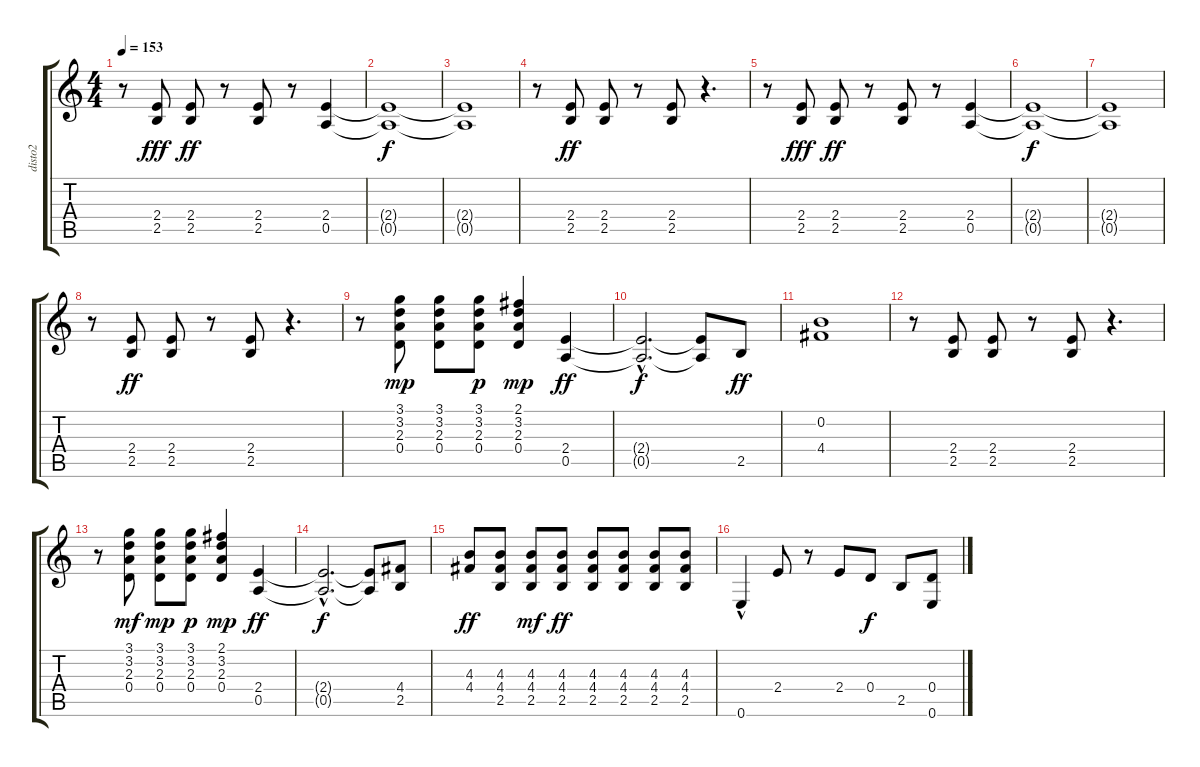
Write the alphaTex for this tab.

\track ("disto2" "disto2") {instrument distortionguitar}
\staff {score tabs}
\tuning (E4 B3 G3 D3 A2 E2) {hide}
\ts (4 4)
\tempo 153
\clef g2
\ks c
r.8{dy ff} (2.4 2.5).8{dy fff} (2.4 2.5).8{dy ff} r.8 (2.4 2.5).8 r.8 (2.4 0.5).4 |
(2.4{t} 0.5{t}).1{dy f} |
(2.4{t} 0.5{t}).1 |
r.8 (2.4 2.5).8{dy ff} (2.4 2.5).8 r.8 (2.4 2.5).8 r.4{d} |
r.8 (2.4 2.5).8{dy fff} (2.4 2.5).8{dy ff} r.8 (2.4 2.5).8 r.8 (2.4 0.5).4 |
(2.4{t} 0.5{t}).1{dy f} |
(2.4{t} 0.5{t}).1 |
r.8 (2.4 2.5).8{dy ff} (2.4 2.5).8 r.8 (2.4 2.5).8 r.4{d} |
r.8 (3.1 3.2 2.3 0.4).8{dy mp} (3.1 3.2 2.3 0.4).8 (3.1 3.2 2.3 0.4).8{dy p} (2.1 3.2 2.3 0.4).4{dy mp} (2.4 0.5).4{dy ff} |
(2.4{hac t} 0.5{hac t}).2{d dy f} (2.4{t} 0.5{t}).8 2.5.8{dy ff} |
(0.2 4.4).1 |
r.8 (2.4 2.5).8 (2.4 2.5).8 r.8 (2.4 2.5).8 r.4{d} |
r.8 (3.1 3.2 2.3 0.4).8{dy mf} (3.1 3.2 2.3 0.4).8{dy mp} (3.1 3.2 2.3 0.4).8{dy p} (2.1 3.2 2.3 0.4).4{dy mp} (2.4 0.5).4{dy ff} |
(2.4{hac t} 0.5{hac t}).2{d dy f} (2.4{t} 0.5{t}).8 (4.4 2.5).8 |
(4.3 4.4).8{dy ff} (4.3 4.4 2.5).8 (4.3 4.4 2.5).8{dy mf} (4.3 4.4 2.5).8{dy ff} (4.3 4.4 2.5).8 (4.3 4.4 2.5).8 (4.3 4.4 2.5).8 (4.3 4.4 2.5).8 |
0.6{hac}.4 2.4.8 r.8 2.4.8 0.4.8{dy f} 2.5.8 (0.4 0.6).8
